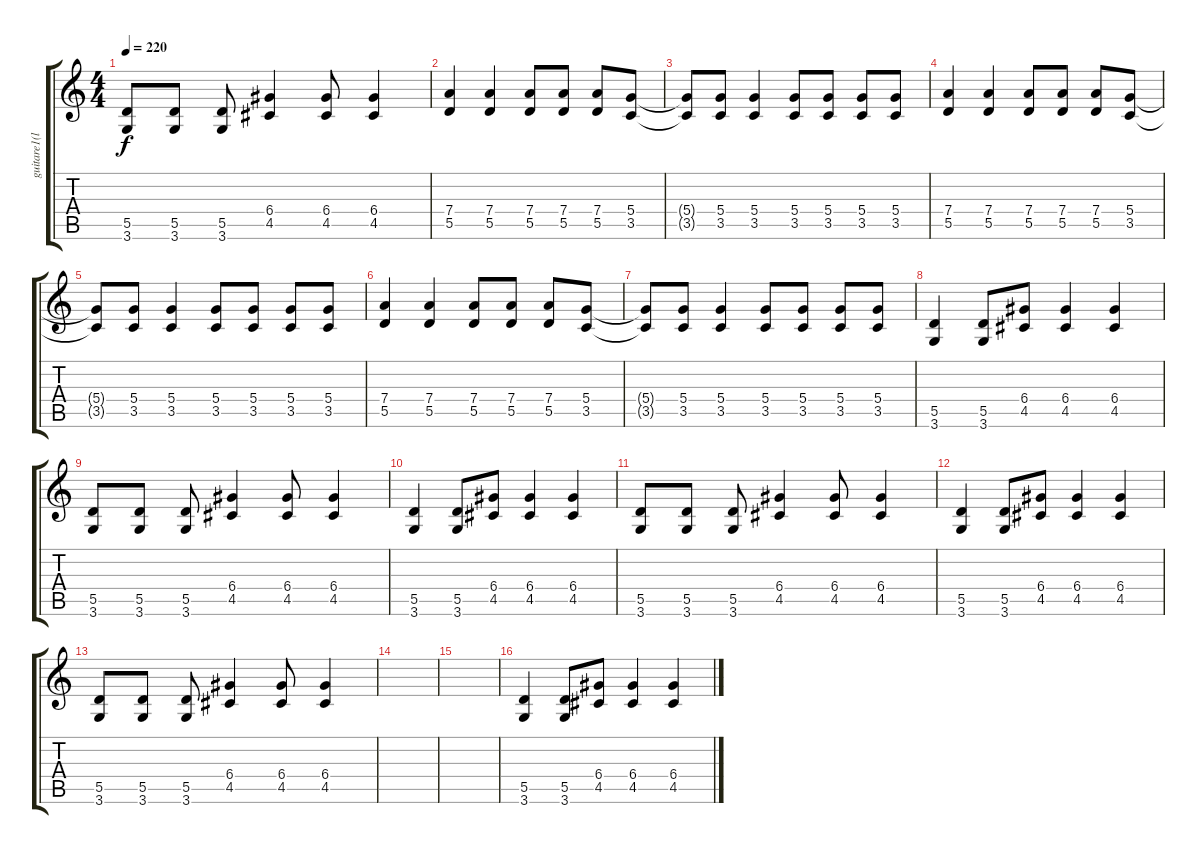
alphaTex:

\track ("guitare1(lars)" "guitare1(l") {instrument distortionguitar}
\staff {score tabs}
\tuning (E4 B3 G3 D3 A2 E2) {hide}
\ts (4 4)
\tempo 220
\clef g2
\ks c
(5.5 3.6).8{dy f} (5.5 3.6).8 (5.5 3.6).8 (6.4 4.5).4 (6.4 4.5).8 (6.4 4.5).4 |
(7.4 5.5).4 (7.4 5.5).4 (7.4 5.5).8 (7.4 5.5).8 (7.4 5.5).8 (5.4 3.5).8 |
(5.4{t} 3.5{t}).8 (5.4 3.5).8 (5.4 3.5).4 (5.4 3.5).8 (5.4 3.5).8 (5.4 3.5).8 (5.4 3.5).8 |
(7.4 5.5).4 (7.4 5.5).4 (7.4 5.5).8 (7.4 5.5).8 (7.4 5.5).8 (5.4 3.5).8 |
(5.4{t} 3.5{t}).8 (5.4 3.5).8 (5.4 3.5).4 (5.4 3.5).8 (5.4 3.5).8 (5.4 3.5).8 (5.4 3.5).8 |
(7.4 5.5).4 (7.4 5.5).4 (7.4 5.5).8 (7.4 5.5).8 (7.4 5.5).8 (5.4 3.5).8 |
(5.4{t} 3.5{t}).8 (5.4 3.5).8 (5.4 3.5).4 (5.4 3.5).8 (5.4 3.5).8 (5.4 3.5).8 (5.4 3.5).8 |
(5.5 3.6).4 (5.5 3.6).8 (6.4 4.5).8 (6.4 4.5).4 (6.4 4.5).4 |
(5.5 3.6).8 (5.5 3.6).8 (5.5 3.6).8 (6.4 4.5).4 (6.4 4.5).8 (6.4 4.5).4 |
(5.5 3.6).4 (5.5 3.6).8 (6.4 4.5).8 (6.4 4.5).4 (6.4 4.5).4 |
(5.5 3.6).8 (5.5 3.6).8 (5.5 3.6).8 (6.4 4.5).4 (6.4 4.5).8 (6.4 4.5).4 |
(5.5 3.6).4 (5.5 3.6).8 (6.4 4.5).8 (6.4 4.5).4 (6.4 4.5).4 |
(5.5 3.6).8 (5.5 3.6).8 (5.5 3.6).8 (6.4 4.5).4 (6.4 4.5).8 (6.4 4.5).4 |
|
|
(5.5 3.6).4 (5.5 3.6).8 (6.4 4.5).8 (6.4 4.5).4 (6.4 4.5).4
